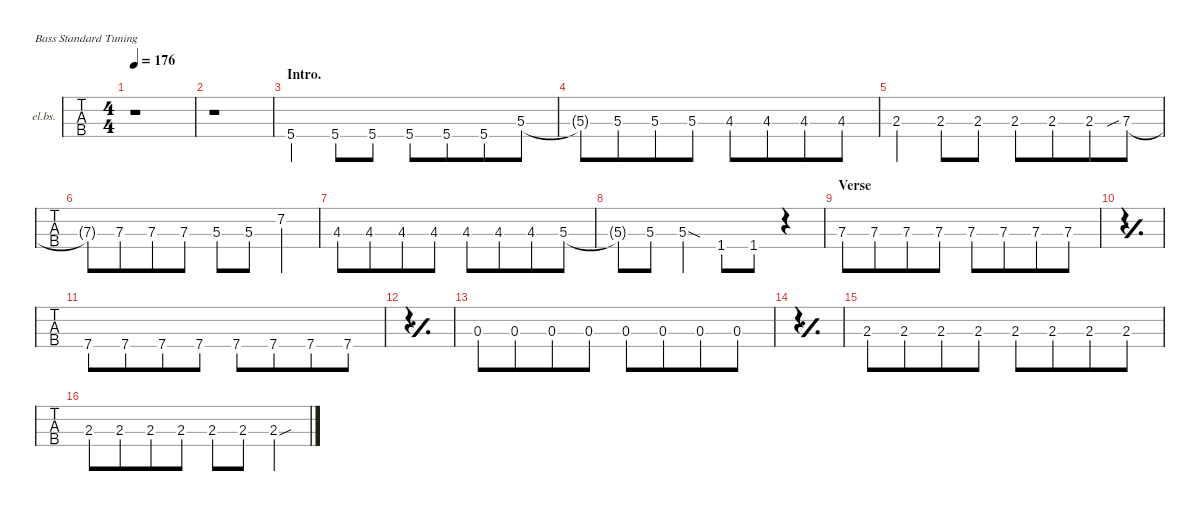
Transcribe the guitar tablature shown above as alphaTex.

\defaultSystemsLayout 4
\hideDynamics
\bracketExtendMode nobrackets
\firstSystemTrackNameOrientation horizontal
\track ("Electric Bass" "el.bs.") {defaultSystemsLayout 4 instrument electricbassfinger}
\staff {tabs}
\tuning (G2 D2 A1 E1)
\ts (4 4)
\beaming (8 4 4)
\tempo 176
\clef f4
\ks a
r.1{dy f instrument electricbassfinger} |
r.1 |
\section ("" "Intro.")
5.4{acc forcenatural}.4 5.4{acc forcenatural}.8 5.4{acc forcenatural}.8 5.4{acc forcenatural}.8 5.4{acc forcenatural}.8 5.4{acc forcenatural}.8 5.3{acc forcenatural}.8 |
5.3{t acc forcenatural}.8 5.3{acc forcenatural}.8 5.3{acc forcenatural}.8 5.3{acc forcenatural}.8 4.3{acc #}.8 4.3{acc #}.8 4.3{acc #}.8 4.3{acc #}.8 |
2.3{acc forcenatural}.4 2.3{acc forcenatural}.8 2.3{acc forcenatural}.8 2.3{acc forcenatural}.8 2.3{acc forcenatural}.8 2.3{acc forcenatural}.8 7.3{sib acc forcenatural}.8 |
7.3{t acc forcenatural}.8 7.3{acc forcenatural}.8 7.3{acc forcenatural}.8 7.3{acc forcenatural}.8 5.3{acc forcenatural}.8 5.3{acc forcenatural}.8 7.2{acc forcenatural}.4 |
4.3{acc #}.8 4.3{acc #}.8 4.3{acc #}.8 4.3{acc #}.8 4.3{acc #}.8 4.3{acc #}.8 4.3{acc #}.8 5.3{acc forcenatural}.8 |
5.3{t acc forcenatural}.8 5.3{acc forcenatural}.8 5.3{sod acc forcenatural}.4 1.4{acc forcenatural}.8 1.4{acc forcenatural}.8 r.4 |
\section ("" "Verse")
7.3{acc forcenatural}.8 7.3{acc forcenatural}.8 7.3{acc forcenatural}.8 7.3{acc forcenatural}.8 7.3{acc forcenatural}.8 7.3{acc forcenatural}.8 7.3{acc forcenatural}.8 7.3{acc forcenatural}.8 |
\simile simple
|
\simile none
7.4{acc forcenatural}.8 7.4{acc forcenatural}.8 7.4{acc forcenatural}.8 7.4{acc forcenatural}.8 7.4{acc forcenatural}.8 7.4{acc forcenatural}.8 7.4{acc forcenatural}.8 7.4{acc forcenatural}.8 |
\simile simple
|
\simile none
0.3{acc forcenatural}.8 0.3{acc forcenatural}.8 0.3{acc forcenatural}.8 0.3{acc forcenatural}.8 0.3{acc forcenatural}.8 0.3{acc forcenatural}.8 0.3{acc forcenatural}.8 0.3{acc forcenatural}.8 |
\simile simple
|
\simile none
2.3{acc forcenatural}.8 2.3{acc forcenatural}.8 2.3{acc forcenatural}.8 2.3{acc forcenatural}.8 2.3{acc forcenatural}.8 2.3{acc forcenatural}.8 2.3{acc forcenatural}.8 2.3{acc forcenatural}.8 |
2.3{acc forcenatural}.8 2.3{acc forcenatural}.8 2.3{acc forcenatural}.8 2.3{acc forcenatural}.8 2.3{acc forcenatural}.8 2.3{acc forcenatural}.8 2.3{sou acc forcenatural}.4
